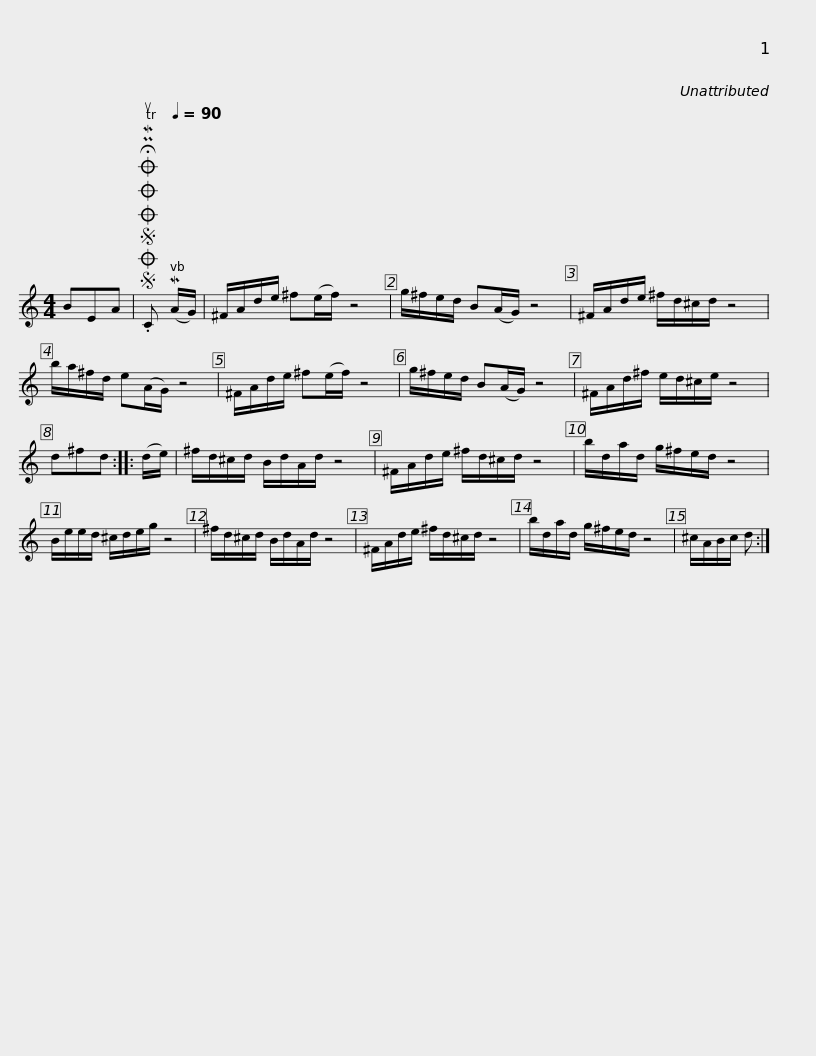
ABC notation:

X:1
L:1/8
M:4/4
I:linebreak $
K:C
V:1 treble
V:1
 BEA |SOSOOO .!fermata!PMTuC[Q:1/4=90] (MA/G/) | ^F/A/d/e/ ^f(e/f/) z4 | g/^f/e/d/ B(A/G/) z4 | ^F/A/d/e/ ^f/d/^c/d/ z4 | %5
 b/a/^f/d/ e(A/G/) z4 |$ ^F/A/d/e/ ^f(e/f/) z4 | g/^f/e/d/ B(A/G/) z4 | ^F/A/d/^f/ e/d/^c/e/ z4 | d^fd :: %10
 (d/e/) | ^f/d/^c/d/ B/d/A/d/ z4 |$ ^F/A/d/e/ ^f/d/^c/d/ z4 | b/d/a/d/ g/^f/e/d/ z4 | B/e/e/d/ ^c/d/e/g/ z4 | %15
 ^f/d/^c/d/ B/d/A/d/ z4 | ^F/A/d/e/ ^f/d/^c/d/ z4 |$ b/d/a/d/ g/^f/e/d/ z4 | ^c/A/B/c/ d :| %19
